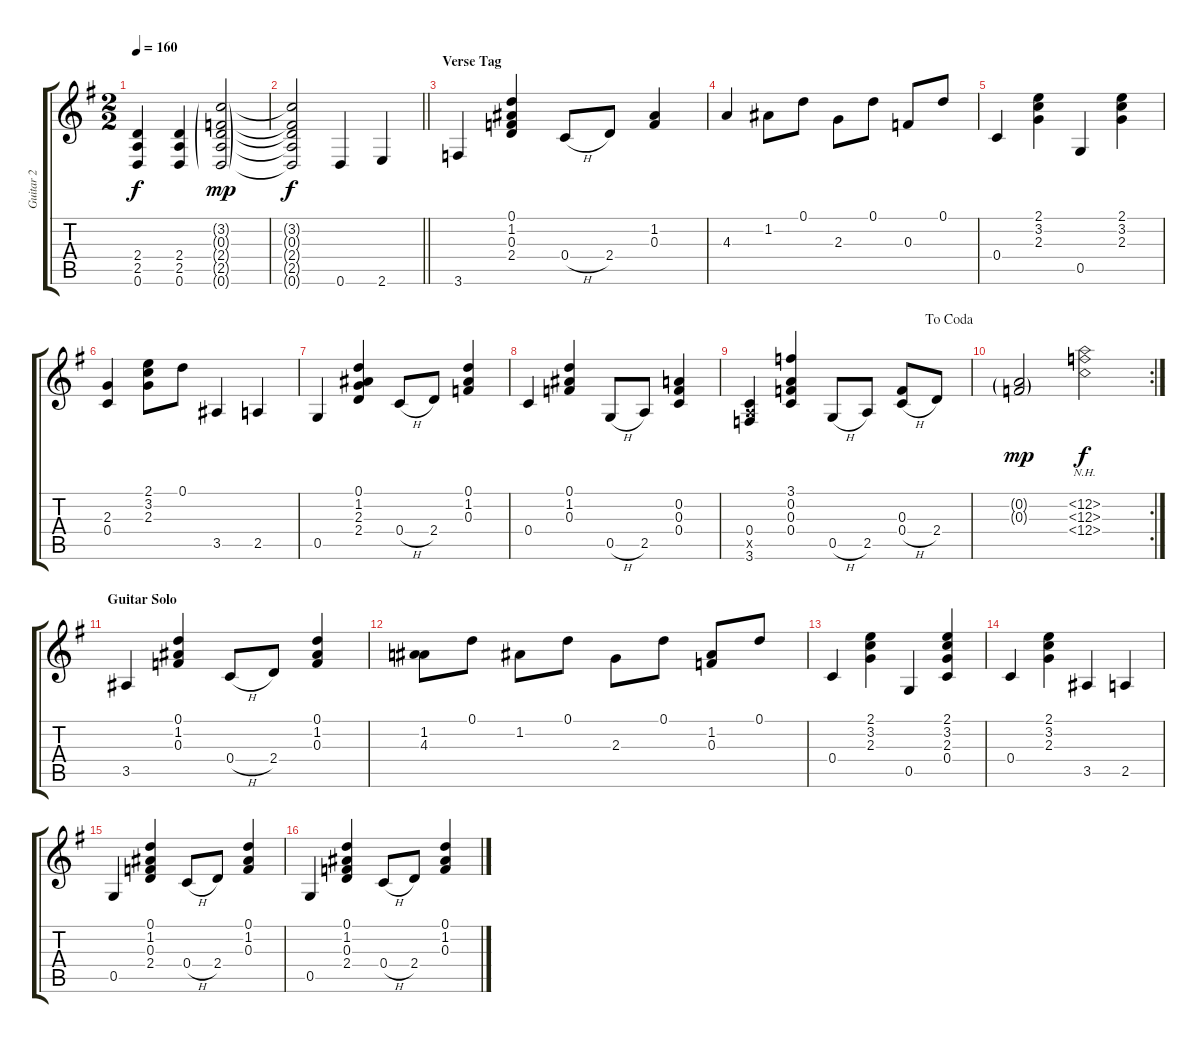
\track ("Guitar 2" "Guitar 2") {instrument acousticguitarsteel}
\staff {score tabs}
\tuning (D4 A3 F3 C3 G2 D2) {hide}
\ts (2 2)
\tempo 160
\clef g2
\ks g
(2.4 2.5 0.6).4{dy f} (2.4 2.5 0.6).4 (3.2{g} 0.3{g} 2.4{g} 2.5{g} 0.6{g}).2{dy mp} |
\barLineRight lightlight
(3.2{t} 0.3{t} 2.4{t} 2.5{t} 0.6{t}).2{dy f} 0.6.4 2.6.4 |
\section ("" "Verse Tag")
3.6.4 (0.1 1.2 0.3 2.4).4 0.4{h}.8 2.4.8 (1.2 0.3).4 |
4.3.4 1.2.8 0.1.8 2.3.8 0.1.8 0.3.8 0.1.8 |
0.4.4 (2.1 3.2 2.3).4 0.5.4 (2.1 3.2 2.3).4 |
(2.3 0.4).4 (2.1 3.2 2.3).8 0.1.8 3.5.4 2.5.4 |
0.5.4 (0.1 1.2 2.3 2.4).4 0.4{h}.8 2.4.8 (0.1 1.2 0.3).4 |
0.4.4 (0.1 1.2 0.3).4 0.5{h}.8 2.5.8 (0.2 0.3 0.4).4 |
\jump dacoda
(0.4 2.5{x} 3.6).4 (3.1 0.2 0.3 0.4).4 0.5{h}.8 2.5.8 (0.3 0.4{h}).8 2.4.8 |
\rc 2
(0.2{g} 0.3{g}).2{dy mp} (12.2{nh} 12.3{nh} 12.4{nh}).2{dy f} |
\section ("" "Guitar Solo")
3.5.4 (0.1 1.2 0.3).4 0.4{h}.8 2.4.8 (0.1 1.2 0.3).4 |
(1.2 4.3).8 0.1.8 1.2.8 0.1.8 2.3.8 0.1.8 (1.2 0.3).8 0.1.8 |
0.4.4 (2.1 3.2 2.3).4 0.5.4 (2.1 3.2 2.3 0.4).4 |
0.4.4 (2.1 3.2 2.3).4 3.5.4 2.5.4 |
0.5.4 (0.1 1.2 0.3 2.4).4 0.4{h}.8 2.4.8 (0.1 1.2 0.3).4 |
0.5.4 (0.1 1.2 0.3 2.4).4 0.4{h}.8 2.4.8 (0.1 1.2 0.3).4
